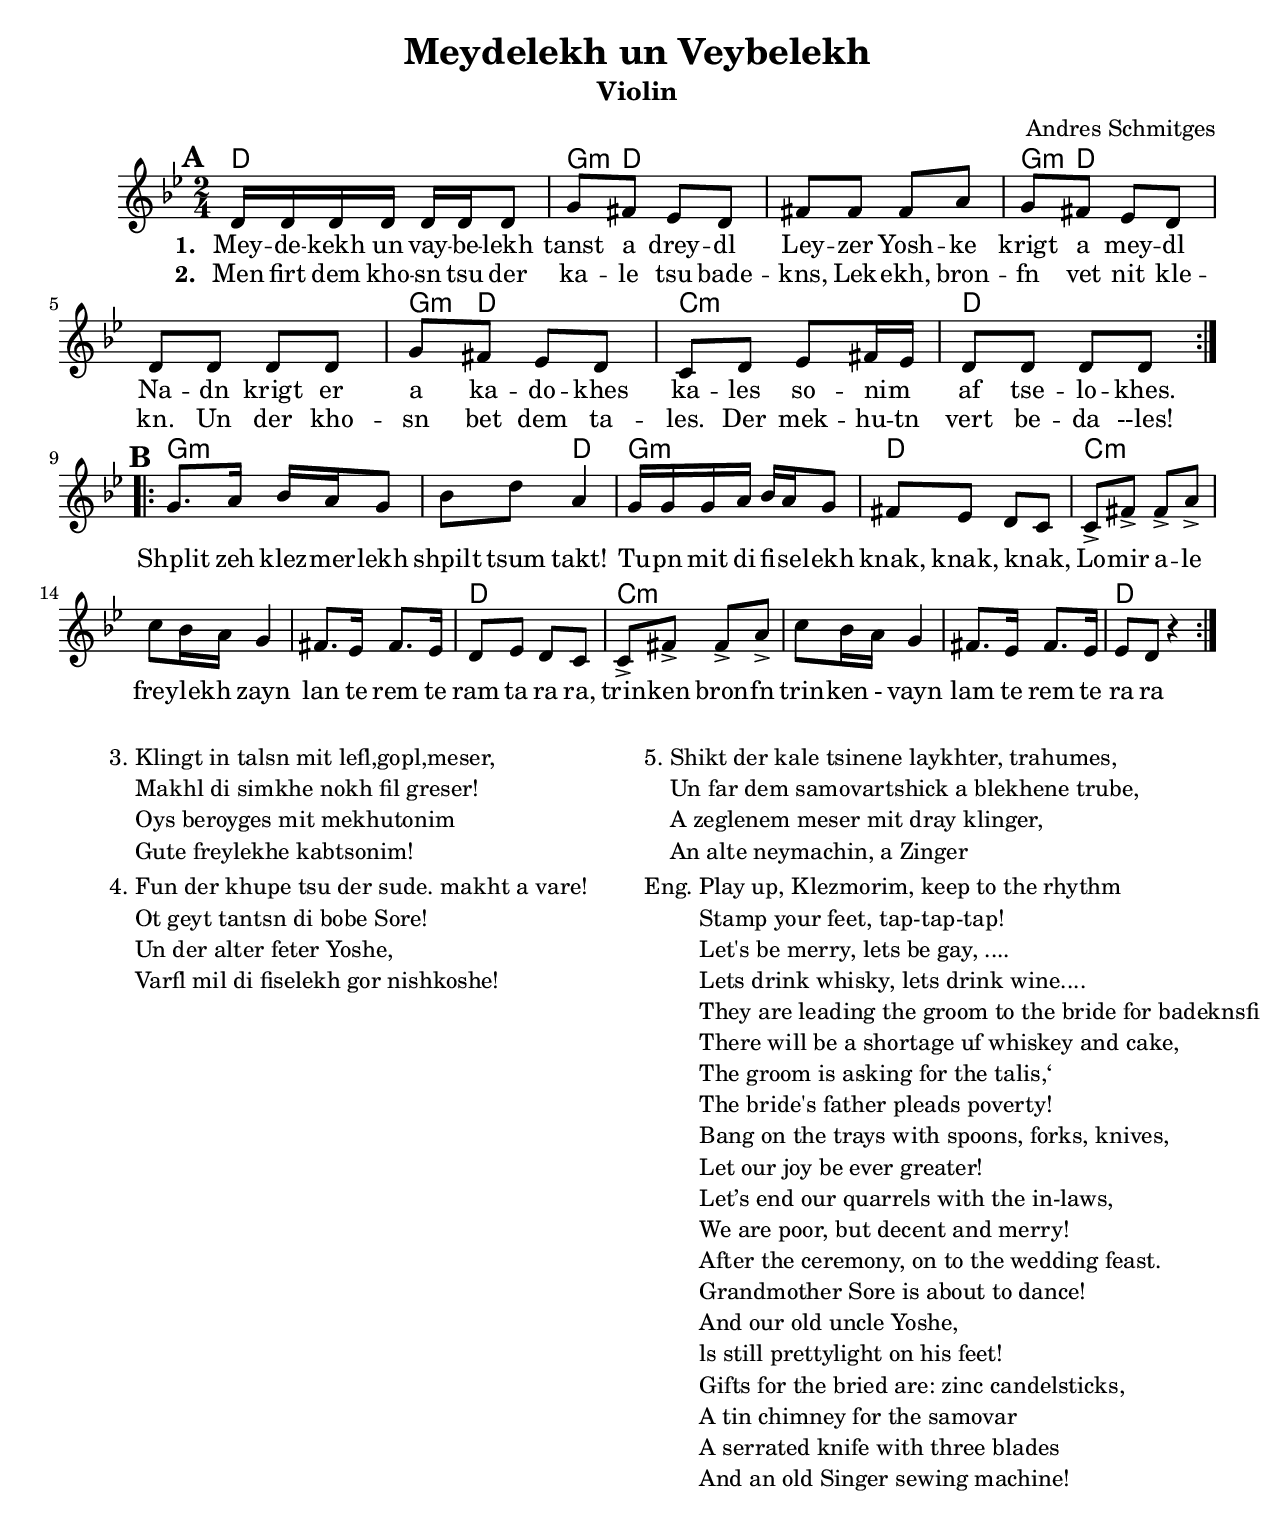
\version "2.18.0"
\include "english.ly"
\paper{
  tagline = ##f
  print-all-headers = ##t
  #(set-paper-size "letter")
}
date = #(strftime "%d-%m-%Y" (localtime (current-time)))

%\markup{ \italic{ " Updated " \date  }  }

%\markup{ Got something to say? }

global = {
  \clef treble
  \key d \minor
  \time 2/4
  \set Score.markFormatter = #format-mark-box-alphabet
}

%#################################### Melody ########################
melody = \transpose a d \relative c'' {
  \global
  %\partial 16*3 a16 d f   %lead in notes

  \repeat volta 2{
    \mark \default
    a16 a a a a a a8
    d8 cs bf a
    cs8 cs cs e
    d8 cs bf a|

    a8 a a a
    d8 cs bf a
    g8 a bf cs16 bf
    a8 a a a
  }
  \break

  \repeat volta 2{
    \mark \default
    d8. e16 f e d8|
    f8 a e4|
    d16 d d e f e d8|
    cs8 bf a g

    g8-> cs-> cs-> e->
    g8 f16 e d4|
    cs8. bf16 cs8. bf16
    a8 bf a g

    g8-> cs-> cs-> e->
    g8 f16 e d4|
    cs8. bf16 cs8. bf16
    bf8 a r4
  }
  % \alternative { { }{ } }

}
%################################# Lyrics #####################
\addlyrics{
  \set stanza = #"1. "
  Mey -- de -- kekh un vay -- be -- lekh
  tanst a drey -- dl
  Ley -- zer Yosh -- ke krigt a mey -- dl
  Na -- dn krigt er a ka -- do -- khes ka -- les so -- nim _
  af tse -- lo -- khes.
  Shplit zeh klez -- mer -- lekh shpilt tsum takt!
  Tu -- pn mit di fi -- se -- lekh knak, knak, knak, _
  Lo -- mir a -- le frey -- lekh _ zayn
  lan te rem te ram ta ra ra,
  trin -- ken bron -- fn trin -- ken - vayn
  lam te rem te ra ra
}
\addlyrics{
  \set stanza = #"2. "
  Men ﬁrt dem kho -- sn tsu der ka -- le tsu bade -- kns,
  Lek -- ekh, bron -- fn vet nit kle -- kn.
  Un der kho -- sn bet dem ta -- les.
  Der mek -- hu -- tn vert be -- da --les!
}
%################################# Chords #######################
harmonies = \chordmode {
  %d2*6
  d2
  g8:m
  d8*7
  g8:m
  d8*7
  g8:m
  d8*3

  c2:m d2
  %b
  g4*3:m
  d4 %10
  g2:m %11
  d2  %12
  c2*3:m %

  d2
  c2*3:m
  d2

}

\score {
  <<
    \new ChordNames {
      \set chordChanges = ##f
      \harmonies
    }
    \new Staff
    \melody
  >>
  \header{
    title= "Meydelekh un Veybelekh"
    subtitle=""
    composer= ""
    instrument = "Violin"
    arranger= "Andres Schmitges"
  }
  \midi{\tempo 4 = 120}
  \layout{indent = 1.0\cm}
}

% more verses:
\markup{}
\markup {
  \fill-line {
    \hspace #0.1 % distance from left margin
    \column {
      \line { "3."
              \column {
                "Klingt in talsn mit lefl,gopl,meser,"
                "Makhl di simkhe nokh ﬁl greser!"
                "Oys beroyges mit mekhutonim"
                "Gute freylekhe kabtsonim!"
              }
      }
      \hspace #0.2 % vertical distance between verses
      \line { "4."
              \column {
                "Fun der khupe tsu der sude. makht a vare!"
                "Ot geyt tantsn di bobe Sore!"
                "Un der alter feter Yoshe,"
                "Varfl mil di ﬁselekh gor nishkoshe!"
              }
      }
    }
    \hspace #0.1  % horiz. distance between columns
    \column {
      \line { "5."
              \column {
                "Shikt der kale tsinene laykhter, trahumes,"
                "Un far dem samovartshick a blekhene trube,"
                "A zeglenem meser mit dray klinger,"
                "An alte neymachin, a Zinger"
              }
      }
      \hspace #0.2 % distance between verses
      \line { "Eng."
              \column {
                "Play up, Klezmorim, keep to the rhythm"
"Stamp your feet, tap-tap-tap!"
"Let's be merry, lets be gay, ...."
"Lets drink whisky, lets drink wine...."
""
"They are leading the groom to the bride for badeknsﬁ"

"There will be a shortage uf whiskey and cake,"
"The groom is asking for the talis,‘"
"The bride's father pleads poverty!"
""
"Bang on the trays with spoons, forks, knives,"
"Let our joy be ever greater!"
"Let’s end our quarrels with the in-laws,"
"We are poor, but decent and merry!"
""
"After the ceremony, on to the wedding feast."
"Grandmother Sore is about to dance!"
"And our old uncle Yoshe,"
"ls still prettylight on his feet!"
""
"Gifts for the bried are: zinc candelsticks,"
"A tin chimney for the samovar"
"A serrated knife with three blades"
"And an old Singer sewing machine!"
              }
      }
    }
    \hspace #0.1 % distance to right margin
  }
}




%{

Shpilt zhe klezmerlekh, shpill tsum taktv
Tupet mit di ﬁselekh: knak-knak-knak!
Lomir ale freylekh zayn: lomti-romti-rom-tam-‘tam-tam
Trinken bronfnm trinken vayn: lomti-romti-ray-ray!

2. Men ﬁrt dem khosn tsu der kale tsu badekns,
Lekekh, bronfn vet nit klekn.
Un der khosn bet dem tales.
Der mekhutn vert bedales!

3, Klingt in talsn mit lefl,gopl,meser,
Makhl di simkhe nokh ﬁl greser!
Oys beroyges mit mekhutonim
Gute freylekhe kabtsonim!
 
4. Fun der khupe tsu dcr sude. makht a vare!
Ot geyt tantsn di bobe Sore!
Un der alter feter Yoshe,
Varfl mil di ﬁsulekh gor nishkoshe!

5. Shikt der kale tsinene laykhter, trahumes,
Un far dem samovartshick a blekhene trube,
A zeglenem meser mit dray klinger,
An alte neymachin, a Zinger!


Play up, bandsmen, keep to the rhythm
Stamp your feet, tap-tapvtap!
Let’s be merry, let's be gay, lomti-romﬁ-rorn-tz
Let's drink whiskey, let's drink wine, lomti-ror

1. Play up, Klezmorim, keep to the rhythm
Stamp your feet, tap-tap-tap!
Let's be merry, lets be gay, ....
Lets drink whisky, lets drink wine....

2. They are leading the groom to the bride for
badeknsﬁ
There will be a shortage uf whiskey and cake,
The groom is asking for the talis,‘
The bride's father pleads poverty!

3. Bang on the trays with spoons, forks, knives,
Let our joy be ever greater!
Let’s end our quarrels with the in-laws,
We are poor, but decent and merry!

4. After the ceremony, on to the wedding feast.
Grandmother Sore is about to dance!
And our old uncle Yoshe,
ls still prettylight on his feet!

5. Gifts for the bried are: zinc candelsticks,
A tin chimney for the samovar
A serrated knife with three blades
And an old Singer sewing machine!

%}